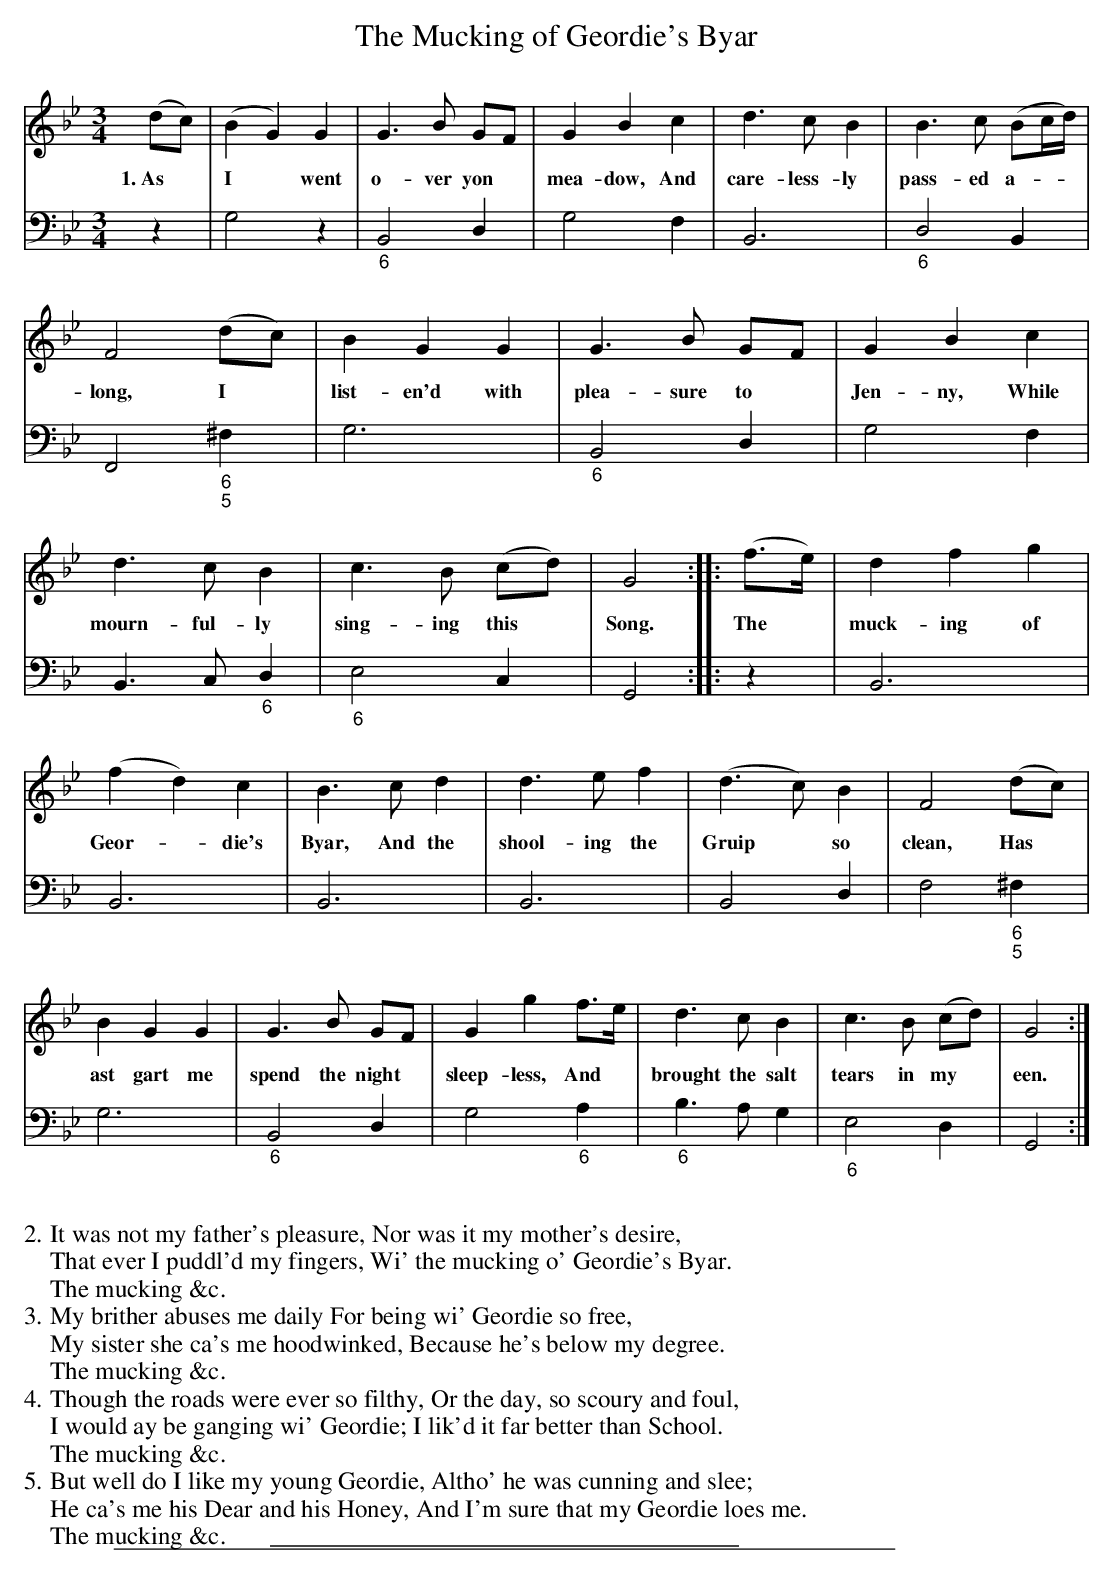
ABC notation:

X:1
T: The Mucking of Geordie's Byar
M: 3/4
L: 1/8
K: Gm
V: 1 staves=2
(dc) | (B2 G2) G2 | G3 B GF | G2 B2 c2 | d3 c B2 | B3 c (Bc/d/) |
w: 1.~As* I* went o-ver yon* mea-dow, And care-less-ly pass-ed a-**
	F4 (dc) | B2 G2 G2 | G3 B GF | G2 B2 c2 | d3 c B2 |
w: long, I* list-en'd with plea-sure to* Jen-ny, While mourn-ful-ly
	c3 B (cd) | G4 :: (f>e) | d2 f2 g2 | (f2 d2) c2 | B3 c d2 |
w:sing-ing this* Song. The* muck-ing of Geor-*die's Byar, And the
	d3 e f2 | (d3 c) B2 | F4 (dc) | B2 G2 G2 | G3 B GF |
w: shool-ing the Gruip* so clean, Has* ast gart me spend the night*
	G2 g2 f>e | d3 c B2 | c3 B (cd) | G4 :|
w: sleep-less, And* brought the salt tears in my* een.
V: 2 clef=bass middle=d
z2 |  g4 z2 | "_6"B4 d2 | g4 f2 | B6 | "_6"d4 B2 |
F4 "_6;5"^f2 | g6 | "_6"B4 d2 | g4 f2 | B3 c "_6"d2 |
"_6"e4 c2 | G4 :: z2 | B6 | B6 | B6 |
B6 | B4 d2 | f4 "_6;5"^f2 | g6 | "_6"B4 d2 |
g4 "_6"a2 | "_6"b3 a g2 | "_6"e4 d2 | G4 :|
W:2.It was not my father's pleasure, Nor was it my mother's desire,
W: That ever I puddl'd my fingers, Wi' the mucking o' Geordie's Byar.
W:   The mucking &c.
W:3.My brither abuses me daily For being wi' Geordie so free,
W: My sister she ca's me hoodwinked, Because he's below my degree.
W:   The mucking &c.
W:4.Though the roads were ever so filthy, Or the day, so scoury and foul,
W: I would ay be ganging wi' Geordie; I lik'd it far better than School.
W:   The mucking &c.
W:5.But well do I like my young Geordie, Altho' he was cunning and slee;
W: He ca's me his Dear and his Honey, And I'm sure that my Geordie loes me.
W:   The mucking &c.
